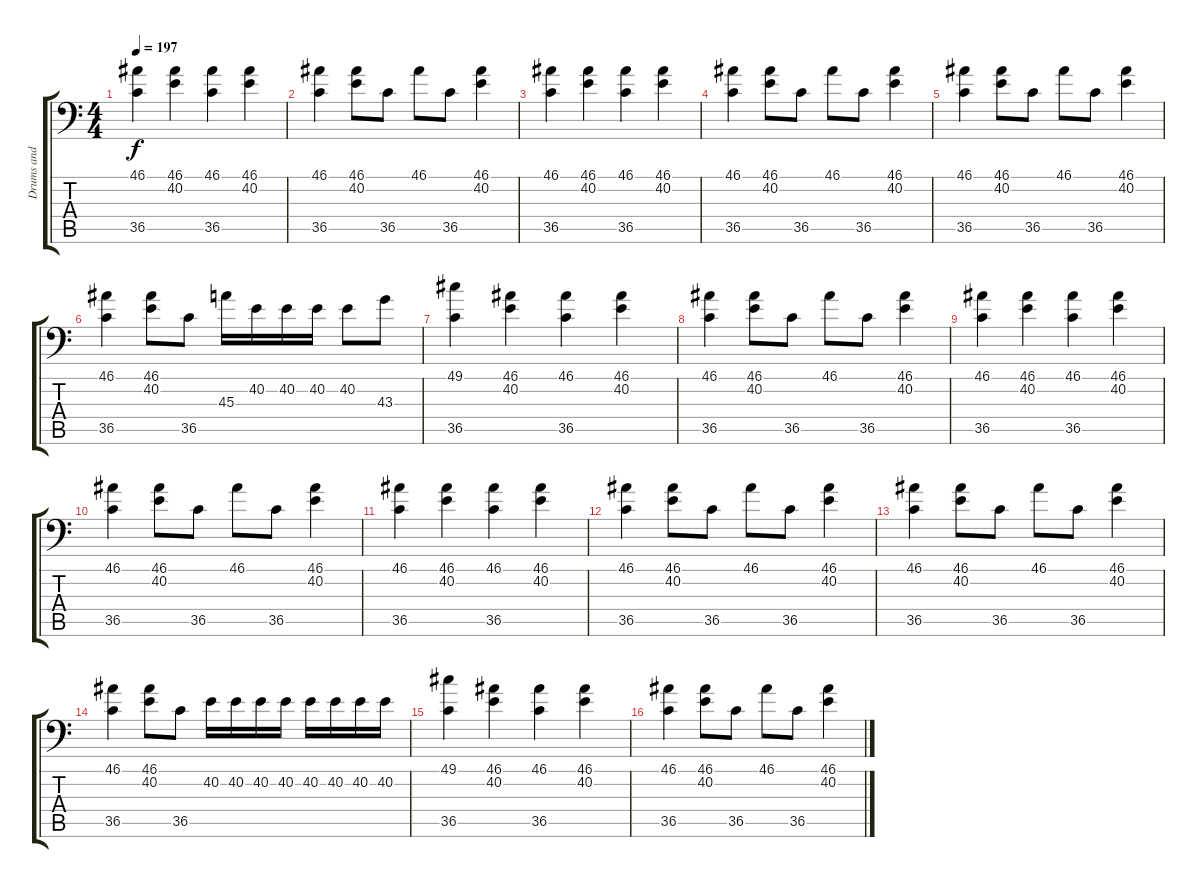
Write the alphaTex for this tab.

\track ("Drums and Percussion (Pace)" "Drums and ") {instrument acousticgrandpiano}
\staff {score tabs}
\tuning (C-1 C-1 C-1 C-1 C-1 C-1) {hide}
\ts (4 4)
\tempo 197
\clef f4
\ks c
(46.1 36.5).4{dy f} (46.1 40.2).4 (46.1 36.5).4 (46.1 40.2).4 |
(46.1 36.5).4 (46.1 40.2).8 36.5.8 46.1.8 36.5.8 (46.1 40.2).4 |
(46.1 36.5).4 (46.1 40.2).4 (46.1 36.5).4 (46.1 40.2).4 |
(46.1 36.5).4 (46.1 40.2).8 36.5.8 46.1.8 36.5.8 (46.1 40.2).4 |
(46.1 36.5).4 (46.1 40.2).8 36.5.8 46.1.8 36.5.8 (46.1 40.2).4 |
(46.1 36.5).4 (46.1 40.2).8 36.5.8 45.3.16 40.2.16 40.2.16 40.2.16 40.2.8 43.3.8 |
(49.1 36.5).4 (46.1 40.2).4 (46.1 36.5).4 (46.1 40.2).4 |
(46.1 36.5).4 (46.1 40.2).8 36.5.8 46.1.8 36.5.8 (46.1 40.2).4 |
(46.1 36.5).4 (46.1 40.2).4 (46.1 36.5).4 (46.1 40.2).4 |
(46.1 36.5).4 (46.1 40.2).8 36.5.8 46.1.8 36.5.8 (46.1 40.2).4 |
(46.1 36.5).4 (46.1 40.2).4 (46.1 36.5).4 (46.1 40.2).4 |
(46.1 36.5).4 (46.1 40.2).8 36.5.8 46.1.8 36.5.8 (46.1 40.2).4 |
(46.1 36.5).4 (46.1 40.2).8 36.5.8 46.1.8 36.5.8 (46.1 40.2).4 |
(46.1 36.5).4 (46.1 40.2).8 36.5.8 40.2.16 40.2.16 40.2.16 40.2.16 40.2.16 40.2.16 40.2.16 40.2.16 |
(49.1 36.5).4 (46.1 40.2).4 (46.1 36.5).4 (46.1 40.2).4 |
(46.1 36.5).4 (46.1 40.2).8 36.5.8 46.1.8 36.5.8 (46.1 40.2).4
